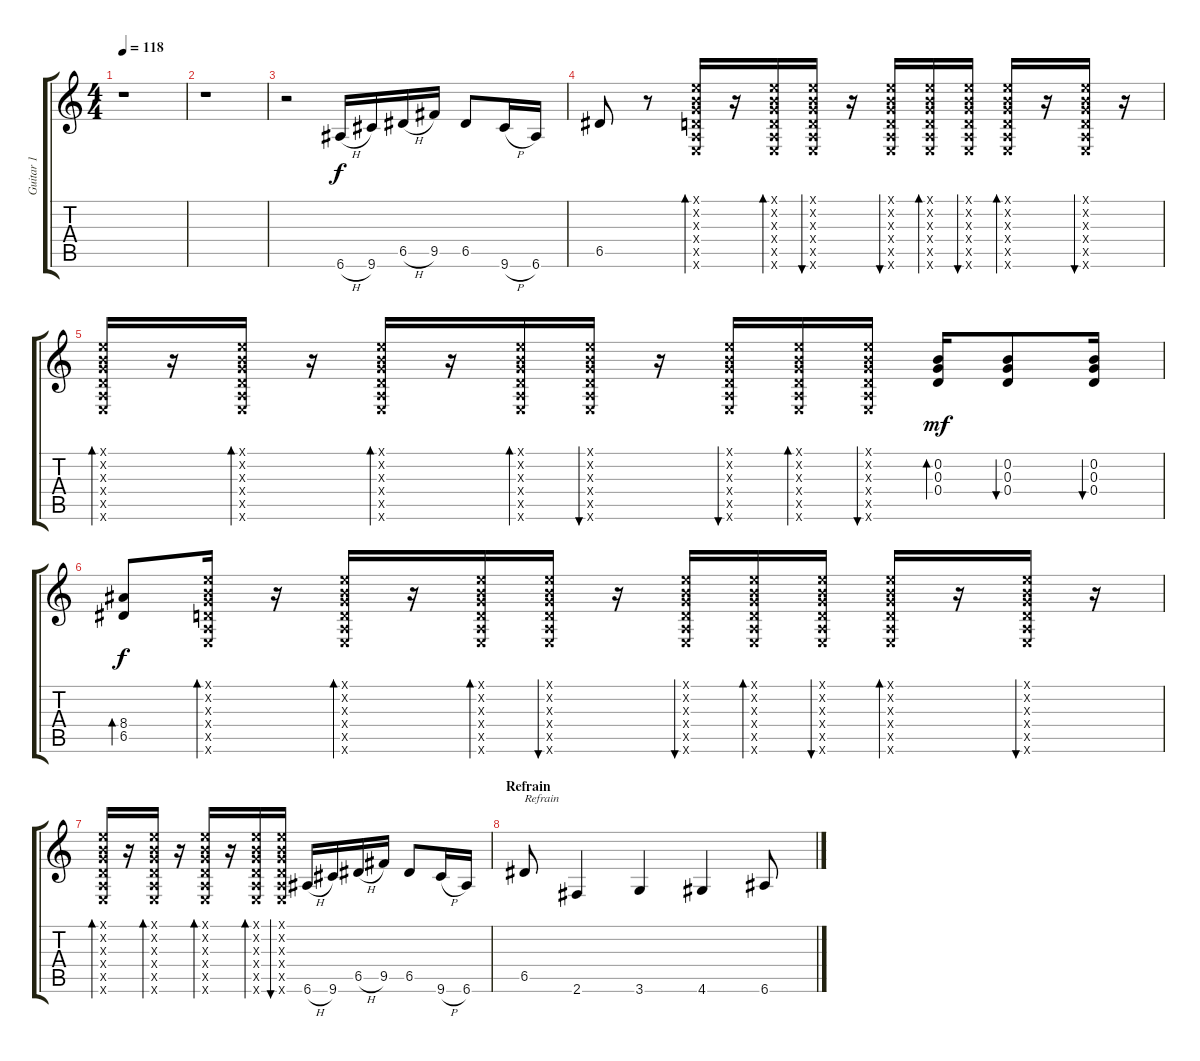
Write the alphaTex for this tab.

\track ("Guitar 1" "Guitar 1") {instrument distortionguitar}
\staff {score tabs}
\tuning (E4 B3 G3 D3 A2 E2) {hide}
\ts (4 4)
\tempo 118
\clef g2
\ks c
r.1{dy f} |
r.1 |
r.2 6.6{h}.16 9.6.16 6.5{h}.16 9.5.16 6.5.8 9.6{h}.16 6.6.16 |
6.5.8 r.8 (0.1{x} 0.2{x} 0.3{x} 0.4{x} 0.5{x} 0.6{x}).16{bd 30} r.16 (0.1{x} 0.2{x} 0.3{x} 0.4{x} 0.5{x} 0.6{x}).16{bd 30} (0.1{x} 0.2{x} 0.3{x} 0.4{x} 0.5{x} 0.6{x}).16{bu 30} r.16 (0.1{x} 0.2{x} 0.3{x} 0.4{x} 0.5{x} 0.6{x}).16{bu 30} (0.1{x} 0.2{x} 0.3{x} 0.4{x} 0.5{x} 0.6{x}).16{bd 30} (0.1{x} 0.2{x} 0.3{x} 0.4{x} 0.5{x} 0.6{x}).16{bu 30} (0.1{x} 0.2{x} 0.3{x} 0.4{x} 0.5{x} 0.6{x}).16{bd 30} r.16 (0.1{x} 0.2{x} 0.3{x} 0.4{x} 0.5{x} 0.6{x}).16{bu 30} r.16 |
(0.1{x} 0.2{x} 0.3{x} 0.4{x} 0.5{x} 0.6{x}).16{bd 30} r.16 (0.1{x} 0.2{x} 0.3{x} 0.4{x} 0.5{x} 0.6{x}).16{bd 30} r.16 (0.1{x} 0.2{x} 0.3{x} 0.4{x} 0.5{x} 0.6{x}).16{bd 30} r.16 (0.1{x} 0.2{x} 0.3{x} 0.4{x} 0.5{x} 0.6{x}).16{bd 30} (0.1{x} 0.2{x} 0.3{x} 0.4{x} 0.5{x} 0.6{x}).16{bu 30} r.16 (0.1{x} 0.2{x} 0.3{x} 0.4{x} 0.5{x} 0.6{x}).16{bu 30} (0.1{x} 0.2{x} 0.3{x} 0.4{x} 0.5{x} 0.6{x}).16{bd 30} (0.1{x} 0.2{x} 0.3{x} 0.4{x} 0.5{x} 0.6{x}).16{bu 30} (0.2 0.3 0.4).16{bd 30 dy mf} (0.2 0.3 0.4).8{bu 30} (0.2 0.3 0.4).16{bu 30} |
(8.4 6.5).8{bd 30 dy f} (0.1{x} 0.2{x} 0.3{x} 0.4{x} 0.5{x} 0.6{x}).16{bd 30} r.16 (0.1{x} 0.2{x} 0.3{x} 0.4{x} 0.5{x} 0.6{x}).16{bd 30} r.16 (0.1{x} 0.2{x} 0.3{x} 0.4{x} 0.5{x} 0.6{x}).16{bd 30} (0.1{x} 0.2{x} 0.3{x} 0.4{x} 0.5{x} 0.6{x}).16{bu 30} r.16 (0.1{x} 0.2{x} 0.3{x} 0.4{x} 0.5{x} 0.6{x}).16{bu 30} (0.1{x} 0.2{x} 0.3{x} 0.4{x} 0.5{x} 0.6{x}).16{bd 30} (0.1{x} 0.2{x} 0.3{x} 0.4{x} 0.5{x} 0.6{x}).16{bu 30} (0.1{x} 0.2{x} 0.3{x} 0.4{x} 0.5{x} 0.6{x}).16{bd 30} r.16 (0.1{x} 0.2{x} 0.3{x} 0.4{x} 0.5{x} 0.6{x}).16{bu 30} r.16 |
(0.1{x} 0.2{x} 0.3{x} 0.4{x} 0.5{x} 0.6{x}).16{bd 30} r.16 (0.1{x} 0.2{x} 0.3{x} 0.4{x} 0.5{x} 0.6{x}).16{bd 30} r.16 (0.1{x} 0.2{x} 0.3{x} 0.4{x} 0.5{x} 0.6{x}).16{bd 30} r.16 (0.1{x} 0.2{x} 0.3{x} 0.4{x} 0.5{x} 0.6{x}).16{bd 30} (0.1{x} 0.2{x} 0.3{x} 0.4{x} 0.5{x} 0.6{x}).16{bu 30} 6.6{h}.16 9.6.16 6.5{h}.16 9.5.16 6.5.8 9.6{h}.16 6.6.16 |
\section ("" "Refrain")
6.5.8{txt "Refrain"} 2.6.4 3.6.4 4.6.4 6.6.8
